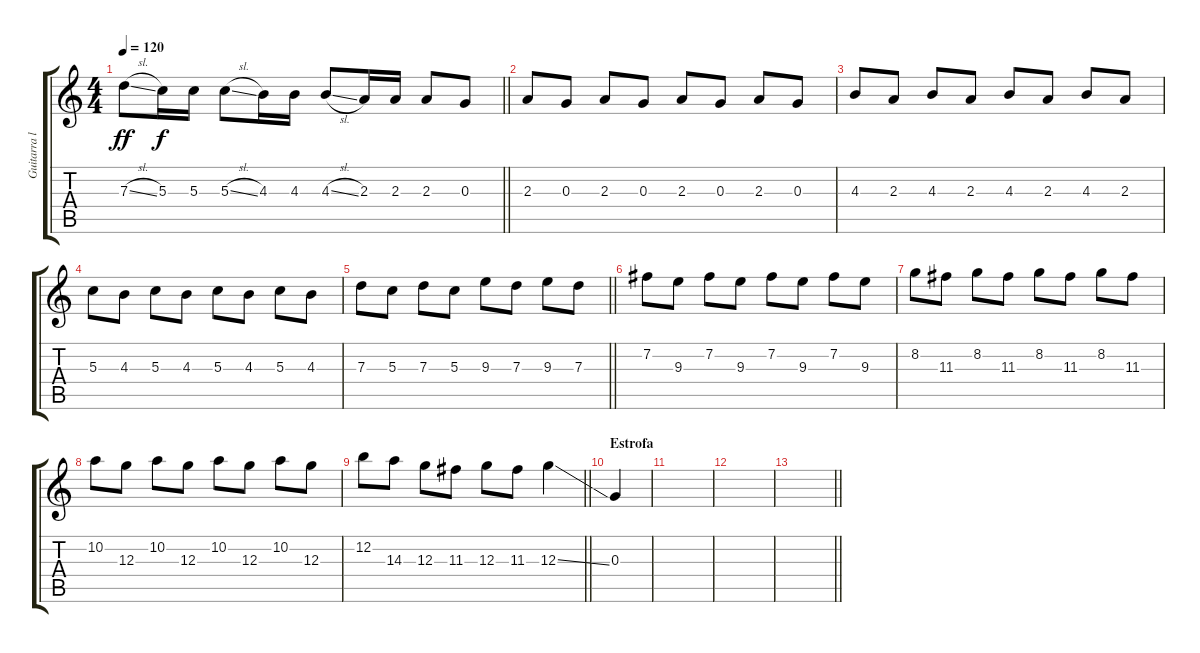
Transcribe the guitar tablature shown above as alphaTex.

\track ("Guitarra lider" "Guitarra l") {instrument electricguitarjazz}
\staff {score tabs}
\tuning (E4 B3 G3 D3 A2 E2) {hide}
\ts (4 4)
\tempo 120
\clef g2
\barLineRight lightlight
\ks c
7.3{sl}.8{dy ff} 5.3.16{dy f} 5.3.16 5.3{sl}.8 4.3.16 4.3.16 4.3{sl}.8 2.3.16 2.3.16 2.3.8 0.3.8 |
2.3.8 0.3.8 2.3.8 0.3.8 2.3.8 0.3.8 2.3.8 0.3.8 |
4.3.8 2.3.8 4.3.8 2.3.8 4.3.8 2.3.8 4.3.8 2.3.8 |
5.3.8 4.3.8 5.3.8 4.3.8 5.3.8 4.3.8 5.3.8 4.3.8 |
\barLineRight lightlight
7.3.8 5.3.8 7.3.8 5.3.8 9.3.8 7.3.8 9.3.8 7.3.8 |
7.2.8 9.3.8 7.2.8 9.3.8 7.2.8 9.3.8 7.2.8 9.3.8 |
8.2.8 11.3.8 8.2.8 11.3.8 8.2.8 11.3.8 8.2.8 11.3.8 |
10.2.8 12.3.8 10.2.8 12.3.8 10.2.8 12.3.8 10.2.8 12.3.8 |
\barLineRight lightlight
12.2.8 14.3.8 12.3.8 11.3.8 12.3.8 11.3.8 12.3{ss}.4 |
\section ("" "Estrofa")
0.3.4 |
|
|
\barLineRight lightlight
